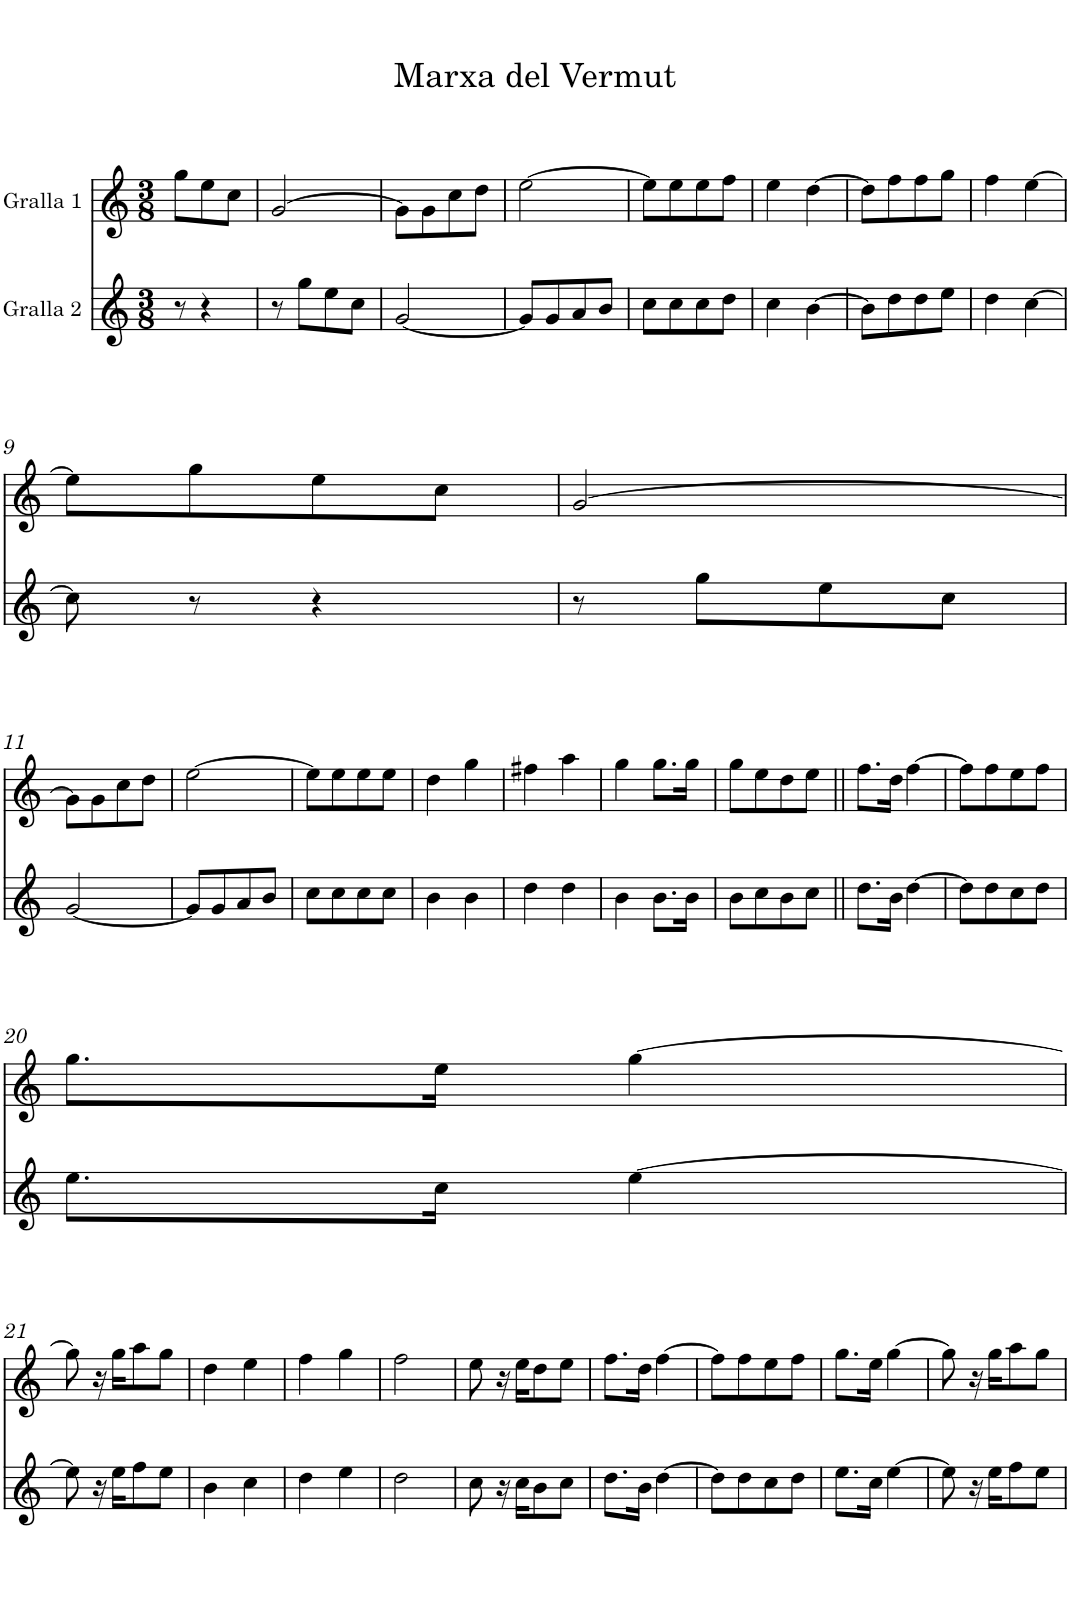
**kern	**kern
*part2	*part1
*staff2	*staff1
*I"Gralla 2	*I"Gralla 1
*clefG2	*clefG2
*k[]	*k[]
*M3/8	*M3/8
=1	=1
8r	8gg\L
4r	8ee\
.	8cc\J
=2	=2
8r	[4.g/
8gg\L	.
8ee\	.
8cc\J	8ryy
=3	=3
[4.g/	8g\L]
.	8g/_
.	8g\
4ryy	8cc\
.	8dd\J
=4	=4
8g/L]	[4.ee\
8g/_	.
8g/	.
8a/	4ryy
8b/J	.
=5	=5
8cc\L	8ee\L]
8cc\	8ee\_
8cc\	8ee\
8dd\J	8ee\
8ryy	8ff\J
=6	=6
4cc\	4ee\
[8b\	[8dd\
=7	=7
8b\L]	8dd\L]
8b\_	8dd\_
8dd\	8ff\
8dd\	8ff\
8ee\J	8gg\J
=8	=8
4dd\	4ff\
[8cc\	[8ee\
!!LO:LB:g=z
=9	=9
8cc\]	8ee\L]
8cc\_	8ee\_
8r	8gg\
8r	8ee\
8ryy	8cc\J
=10	=10
8r	[4.g/
8r	.
8gg\L	.
8ee\	4ryy
8cc\J	.
!!LO:LB:g=z
=11	=11
[4.g/	8g\L]
.	8g/_
.	8g\
4ryy	8cc\
.	8dd\J
=12	=12
8g/L]	[4.ee\
8g/_	.
8g/	.
8a/	4ryy
8b/J	.
=13	=13
8cc\L	8ee\L]
8cc\	8ee\_
8cc\	8ee\
8cc\J	8ee\
8ryy	8ee\J
=14	=14
4b\	4dd\
[8b\	[8gg\
=15	=15
4dd\	4ff#X\
8b\]	8gg\]
[8dd\	[8aa\
=16	=16
4b\	4gg\
8dd\]	8aa\]
[8b\L	[8gg\L
16b\Jk	16gg\Jk
=17	=17
8b\L	8gg\L
16b\L]	16gg\L]
8cc\	8ee\
8b\	8dd\
8cc\J	8ee\J
=18||	=18||
8.dd\L	8.ff\L
16b\Jk	16dd\Jk
[8dd\	[8ff\
=19	=19
8dd\L]	8ff\L]
8dd\_	8ff\_
8dd\	8ff\
8cc\	8ee\
8dd\J	8ff\J
!!LO:LB:g=z
=20	=20
8.ee\L	8.gg\L
16cc\Jk	16ee\Jk
[8ee\	[8gg\
!!LO:LB:g=z
=21	=21
8ee\]	8gg\]
8ee\_	8gg\_
16r	16r
16ee\KL	16gg\KL
8ff\	8aa\
8ee\J	8gg\J
=22	=22
4b\	4dd\
[8cc\	[8ee\
=23	=23
4dd\	4ff\
8cc\]	8ee\]
[8ee\	[8gg\
=24	=24
[4.dd\	[4.ff\
8ee\]	8gg\]
=25	=25
8cc\	8ee\
8dd\]	8ff\]
16r	16r
16cc\KL	16ee\KL
8b\	8dd\
8cc\J	8ee\J
=26	=26
8.dd\L	8.ff\L
16b\Jk	16dd\Jk
[8dd\	[8ff\
=27	=27
8dd\L]	8ff\L]
8dd\_	8ff\_
8dd\	8ff\
8cc\	8ee\
8dd\J	8ff\J
=28	=28
8.ee\L	8.gg\L
16cc\Jk	16ee\Jk
[8ee\	[8gg\
=29	=29
8ee\]	8gg\]
8ee\_	8gg\_
16r	16r
16ee\KL	16gg\KL
8ff\	8aa\
8ee\J	8gg\J
=	=
*-	*-
